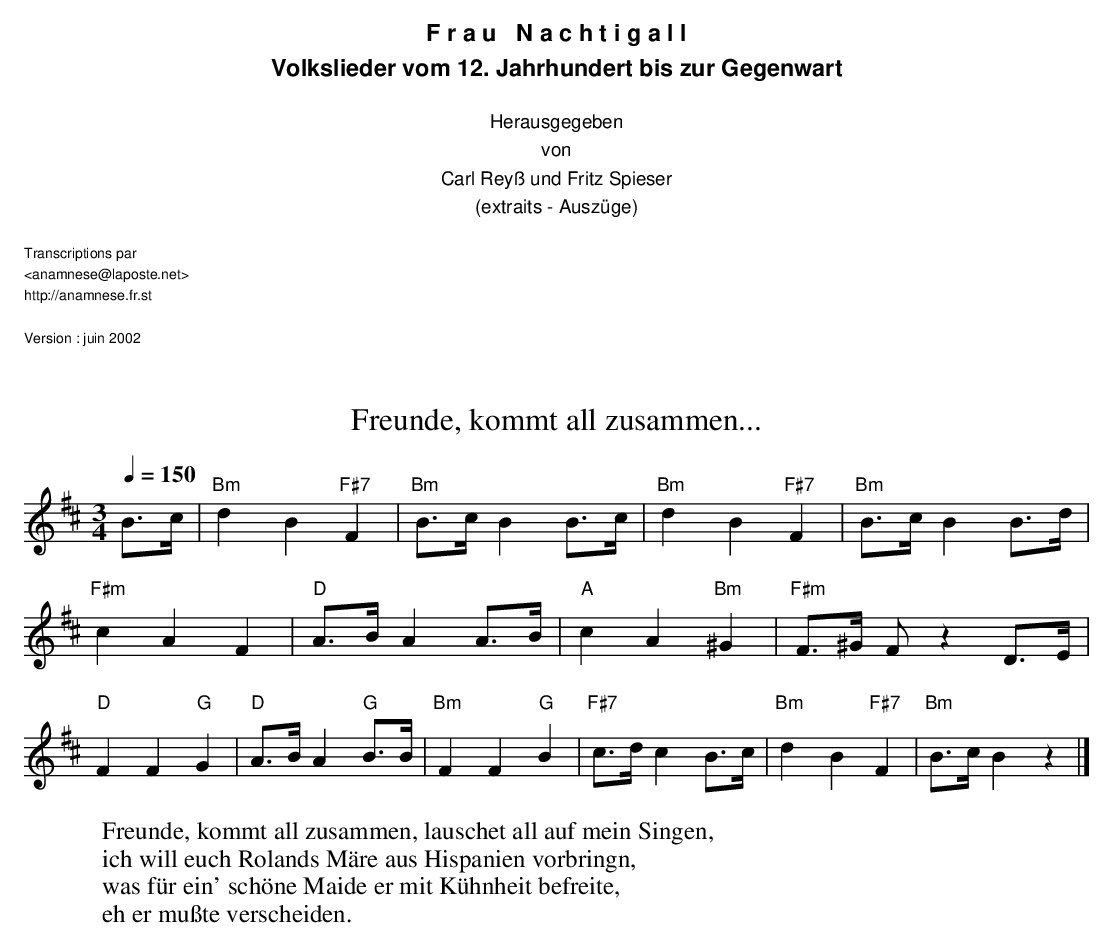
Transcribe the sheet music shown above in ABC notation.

X:1
T:Freunde, kommt all zusammen...
M:3/4
L:1/4
Q:1/4=150
K:D
B/>c/ |"Bm" d B "F#7" F | "Bm" B/>c/ B B/>c/ | "Bm" d B "F#7" F |"Bm" B/>c/ B B/>d/ |
"F#m" c A F | "D" A/>B/ A A/>B/ | "A" c A "Bm" ^G | "F#m"F/>^G/ F/z D/>E/ |
"D" FF "G" G | "D" A/>B/ A "G" B/>B/ | "Bm" FF "G" B | "F#7" c/>d/ c B/>c/ |\
 "Bm" d B "F#7" F | "Bm" B/>c/ B z |]
W:Freunde, kommt all zusammen, lauschet all auf mein Singen,
W:ich will euch Rolands Märe aus Hispanien vorbringn,
W:was für ein' schöne Maide er mit Kühnheit befreite,
W:eh er mußte verscheiden.
